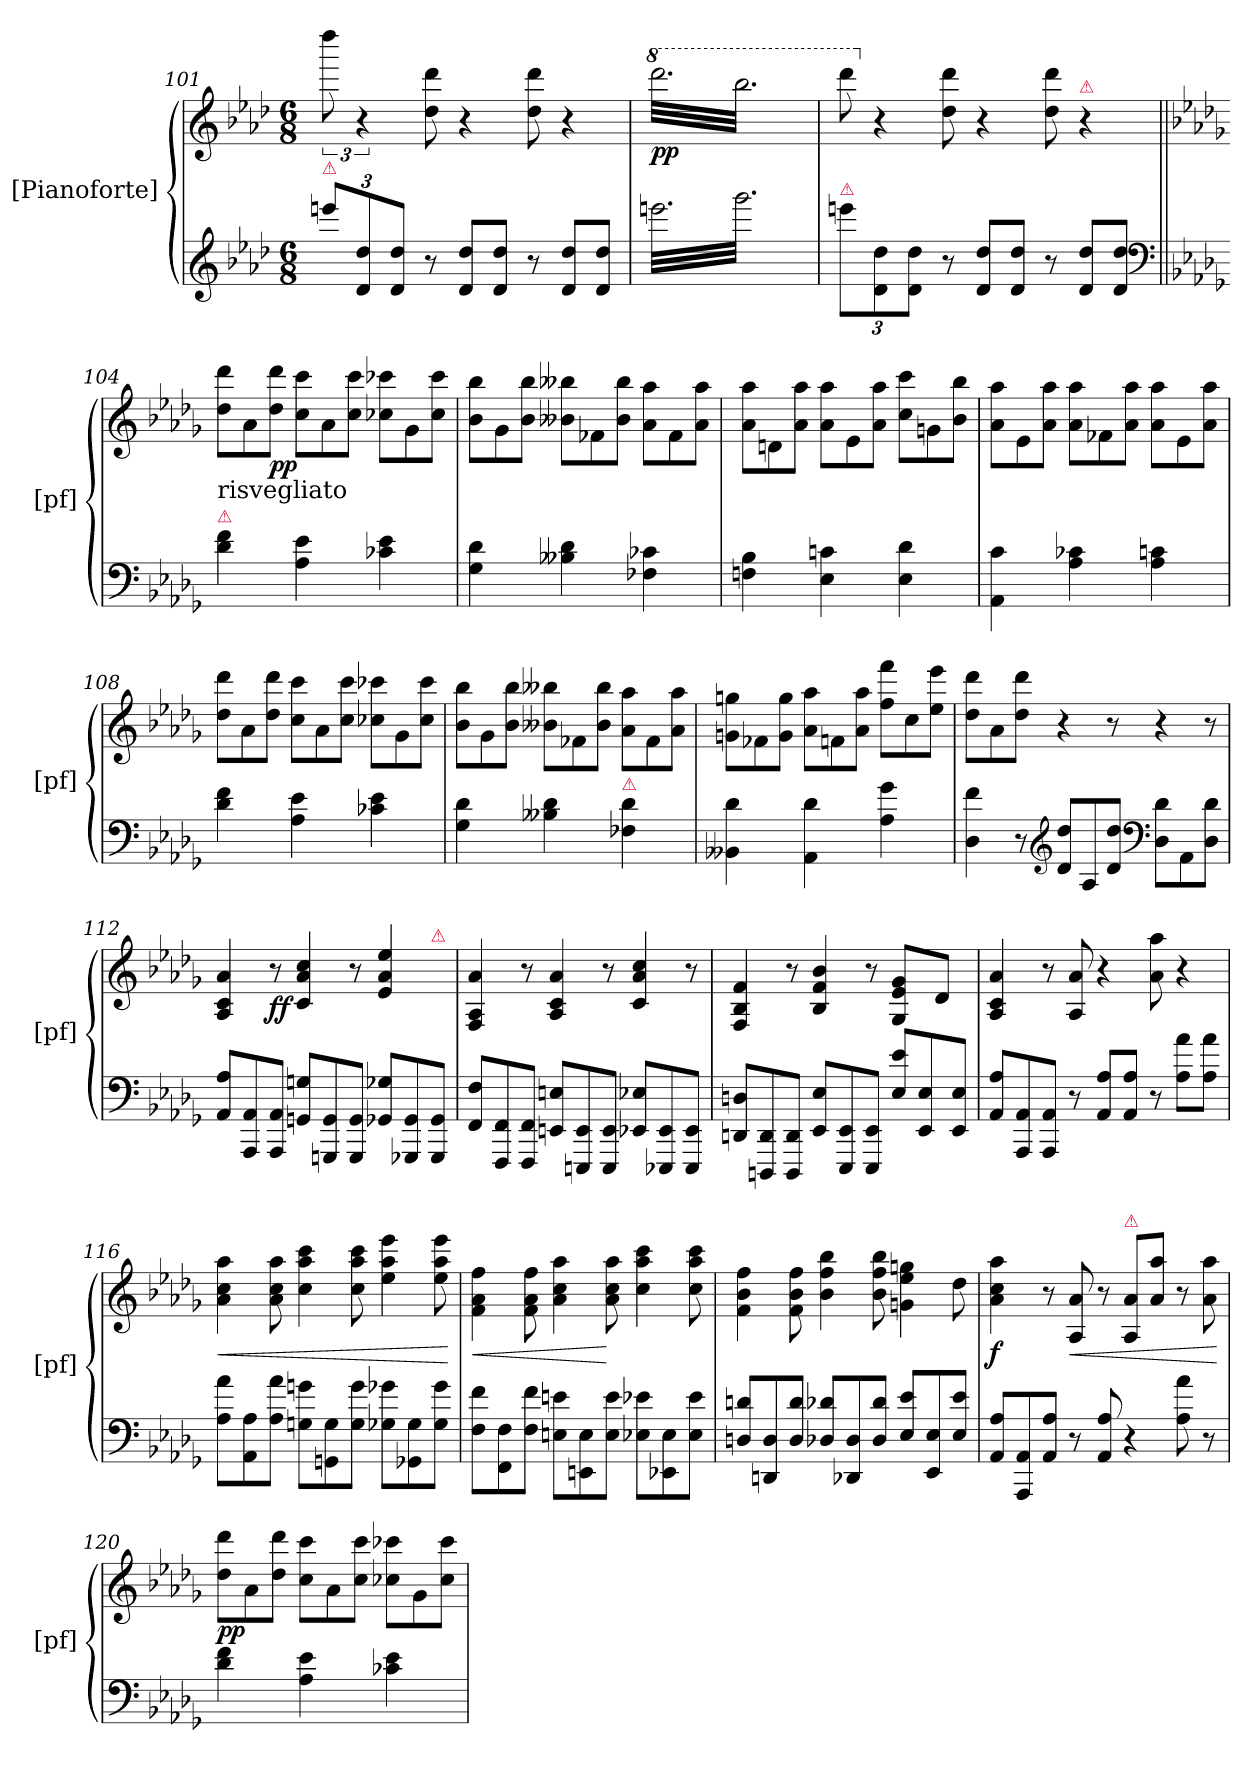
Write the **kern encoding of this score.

**kern	**kern	**dynam
*part2	*part1	*part1
*staff2	*staff1	*staff1
*	*I"[Pianoforte]	*
*	*I'[pf]	*
*clefG2	*clefG2	*
*k[b-e-a-d-]	*k[b-e-a-d-]	*
*M6/8	*M6/8	*
=101	=101	=101
!LO:TX:a:color=crimson:t=⚠	!	!
12eeen\L	12dddd-\	.
12d-/ 12dd-/	6r	.
12d-/ 12dd-/J	.	.
*Xtuplet	*Xtuplet	*
12r	12dd-\ 12ddd-\	.
12d-/ 12dd-/L	6r	.
12d-/ 12dd-/J	.	.
12r	12dd-\ 12ddd-\	.
12d-/ 12dd-/L	6r	.
12d-/ 12dd-/J	.	.
=102	=102	=102
*	*8va	*
*tremolo	*	*
*	*tremolo	*
32eeen\LLL	32dddd-\LLL	pp
32ggg\	32bbb-\	.
32eeen\	32dddd-\	.
32ggg\	32bbb-\	.
32eeen\	32dddd-\	.
32ggg\	32bbb-\	.
32eeen\	32dddd-\	.
32ggg\	32bbb-\	.
32eeen\	32dddd-\	.
32ggg\	32bbb-\	.
32eeen\	32dddd-\	.
32ggg\	32bbb-\	.
32eeen\	32dddd-\	.
32ggg\	32bbb-\	.
32eeen\	32dddd-\	.
32ggg\	32bbb-\	.
32eeen\	32dddd-\	.
32ggg\	32bbb-\	.
32eeen\	32dddd-\	.
32ggg\	32bbb-\	.
32eeen\	32dddd-\	.
32ggg\	32bbb-\	.
32eeen\	32dddd-\	.
32ggg\JJJ	32bbb-\JJJ	.
*	*Xtremolo	*
*Xtremolo	*	*
=103	=103	=103
*tuplet	*	*
!LO:TX:a:color=crimson:t=⚠	!	!
12eeen\L	12dddd-\	.
.	.	.
.	.	.
*	*X8va	*
12d-\ 12dd-\	6r	.
.	.	.
.	.	.
.	.	.
12d-\ 12dd-\J	.	.
.	.	.
.	.	.
*Xtuplet	*	*
12r	12dd-\ 12ddd-\	.
.	.	.
.	.	.
12d-/ 12dd-/L	6r	.
.	.	.
12d-/ 12dd-/J	.	.
12r	12dd-\ 12ddd-\	.
!	!LO:TX:a:color=crimson:t=⚠	!
12d-/ 12dd-/L	6r	.
12d-/ 12dd-/J	.	.
*clefF4	*	*
=104||	=104||	=104||
*k[b-e-a-d-g-]	*k[b-e-a-d-g-]	*
!	!LO:TX:b:t=risvegliato	!
!LO:TX:a:color=crimson:t=⚠	!	!
4d-\ 4f\	12dd-\ 12ddd-\L	.
.	12a-\	.
.	12dd-\ 12ddd-\J	pp
4A-\ 4e-\	12cc\ 12ccc\L	.
.	12a-\	.
.	12cc\ 12ccc\J	.
4c-X\ 4e-\	12cc-X\ 12ccc-X\L	.
.	12g-\	.
.	12cc-\ 12ccc-\J	.
=105	=105	=105
4G-\ 4d-\	12b-\ 12bb-\L	.
.	12g-\	.
.	12b-\ 12bb-\J	.
4B--X\ 4d-\	12b--X\ 12bb--X\L	.
.	12f-X\	.
.	12b--\ 12bb--\J	.
4F-X\ 4c-X\	12a-\ 12aa-\L	.
.	12f-\	.
.	12a-\ 12aa-\J	.
=106	=106	=106
4Fn\ 4B-\	12a-\ 12aa-\L	.
.	12dn\	.
.	12a-\ 12aa-\J	.
4E-\ 4cn\	12a-\ 12aa-\L	.
.	12e-\	.
.	12a-\ 12aa-\J	.
4E-\ 4d-\	12cc\ 12ccc\L	.
.	12gn\	.
.	12b-\ 12bb-\J	.
=107	=107	=107
4AA-\ 4c\	12a-\ 12aa-\L	.
.	12e-\	.
.	12a-\ 12aa-\J	.
4A-\ 4c-X\	12a-\ 12aa-\L	.
.	12f-X\	.
.	12a-\ 12aa-\J	.
4A-\ 4cn\	12a-\ 12aa-\L	.
.	12e-\	.
.	12a-\ 12aa-\J	.
=108	=108	=108
4d-\ 4f\	12dd-\ 12ddd-\L	.
.	12a-\	.
.	12dd-\ 12ddd-\J	.
4A-\ 4e-\	12cc\ 12ccc\L	.
.	12a-\	.
.	12cc\ 12ccc\J	.
4c-X\ 4e-\	12cc-X\ 12ccc-X\L	.
.	12g-\	.
.	12cc-\ 12ccc-\J	.
=109	=109	=109
4G-\ 4d-\	12b-\ 12bb-\L	.
.	12g-\	.
.	12b-\ 12bb-\J	.
4B--X\ 4d-\	12b--X\ 12bb--X\L	.
.	12f-X\	.
.	12b--\ 12bb--\J	.
!LO:TX:a:color=crimson:t=⚠	!	!
4F-X\ 4d-\	12a-\ 12aa-\L	.
.	12f-\	.
.	12a-\ 12aa-\J	.
=110	=110	=110
4BB--X\ 4d-\	12gn\ 12ggn\L	.
.	12f-X\	.
.	12g\ 12gg\J	.
4AA-\ 4d-\	12a-\ 12aa-\L	.
.	12fn\	.
.	12a-\ 12aa-\J	.
4A-\ 4g-\	12ff\ 12fff\L	.
.	12cc\	.
.	12ee-\ 12eee-\J	.
=111	=111	=111
6D-\ 6f\	12dd-\ 12ddd-\L	.
.	12a-\	.
12r	12dd-\ 12ddd-\J	.
*clefG2	*	*
12d-/ 12dd-/L	6r	.
12A-/	.	.
12d-/ 12dd-/J	12r	.
*clefF4	*	*
12D-\ 12d-\L	6r	.
12AA-\	.	.
12D-\ 12d-\J	12r	.
=112	=112	=112
12AA-/ 12A-/L	6A-/ 6c/ 6a-/	.
12AAA-/ 12AA-/	.	.
12AAA-/ 12AA-/J	12r	ff
12GGn/ 12Gn/L	6c/ 6a-/ 6cc/	.
12GGGn/ 12GG/	.	.
12GGG/ 12GG/J	12r	.
12GG-X/ 12G-X/L	6e-/ 6a-/ 6ee-/	.
12GGG-X/ 12GG-/	.	.
!	!LO:TX:a:color=crimson:t=⚠	!
12GGG-/ 12GG-/J	12ryy	.
=113	=113	=113
12FF/ 12F/L	6F/ 6A-/ 6a-/	.
12FFF/ 12FF/	.	.
12FFF/ 12FF/J	12r	.
12EEn/ 12En/L	6A-/ 6c/ 6a-/	.
12EEEn/ 12EE/	.	.
12EEE/ 12EE/J	12r	.
12EE-X/ 12E-X/L	6c/ 6a-/ 6cc/	.
12EEE-X/ 12EE-/	.	.
12EEE-/ 12EE-/J	12r	.
=114	=114	=114
12DDn/ 12Dn/L	6F/ 6B-/ 6f/	.
12DDDn/ 12DD/	.	.
12DDD/ 12DD/J	12r	.
12EE-/ 12E-/L	6B-/ 6f/ 6b-/	.
12EEE-/ 12EE-/	.	.
12EEE-/ 12EE-/J	12r	.
12E-/ 12e-/L	8G-/ 8e-/ 8g-/L	.
12EE-/ 12E-/	.	.
.	8d-/J	.
12EE-/ 12E-/J	.	.
=115	=115	=115
12AA-/ 12A-/L	6A-/ 6c/ 6a-/	.
12AAA-/ 12AA-/	.	.
12AAA-/ 12AA-/J	12r	.
12r	12A-/ 12a-/	.
12AA-/ 12A-/L	6r	.
12AA-/ 12A-/J	.	.
12r	12a-\ 12aa-\	.
12A-\ 12a-\L	6r	.
12A-\ 12a-\J	.	.
=116	=116	=116
!	!	!LO:HP:b
12A-\ 12a-\L	6a-\ 6cc\ 6aa-\	<
12AA-\ 12A-\	.	.
12A-\ 12a-\J	12a-\ 12cc\ 12aa-\	.
12Gn\ 12gn\L	6cc\ 6aa-\ 6ccc\	.
12GGn\ 12G\	.	.
12G\ 12g\J	12cc\ 12aa-\ 12ccc\	.
12G-X\ 12g-X\L	6ee-\ 6aa-\ 6eee-\	.
12GG-X\ 12G-\	.	.
12G-\ 12g-\J	12ee-\ 12aa-\ 12eee-\	.
.	.	[
=117	=117	=117
!	!	!LO:HP:b
12F\ 12f\L	6f\ 6a-\ 6ff\	<
12FF\ 12F\	.	.
12F\ 12f\J	12f\ 12a-\ 12ff\	.
12En\ 12en\L	6a-\ 6cc\ 6aa-\	.
12EEn\ 12E\	.	.
12E\ 12e\J	12a-\ 12cc\ 12aa-\	[
12E-X\ 12e-X\L	6cc\ 6aa-\ 6ccc\	.
12EE-X\ 12E-\	.	.
12E-\ 12e-\J	12cc\ 12aa-\ 12ccc\	.
=118	=118	=118
12Dn/ 12dn/L	6f\ 6b-\ 6ff\	.
12DDn/ 12D/	.	.
12D/ 12d/J	12f\ 12b-\ 12ff\	.
12D-X/ 12d-X/L	6b-\ 6ff\ 6bb-\	.
12DD-X/ 12D-/	.	.
12D-/ 12d-/J	12b-\ 12ff\ 12bb-\	.
12E-/ 12e-/L	6gn\ 6ee-\ 6ggn\	.
12EE-/ 12E-/	.	.
12E-/ 12e-/J	12dd-\	.
=119	=119	=119
12AA-/ 12A-/L	6a-\ 6cc\ 6aa-\	f
12AAA-/ 12AA-/	.	.
12AA-/ 12A-/J	12r	.
!	!	!LO:HP:b
12r	12A-/ 12a-/	<
12AA-/ 12A-/	12r	.
!	!LO:TX:a:color=crimson:t=⚠	!
!LO:N:vis=4	!	!
12r	12A-/ 12a-/L	.
12ryy	12a-\ 12aa-\J	.
12A-\ 12a-\	12r	.
12r	12a-\ 12aa-\	.
.	.	[
=120	=120	=120
4d-\ 4f\	12dd-\ 12ddd-\L	pp
.	12a-\	.
.	12dd-\ 12ddd-\J	.
4A-\ 4e-\	12cc\ 12ccc\L	.
.	12a-\	.
.	12cc\ 12ccc\J	.
4c-X\ 4e-\	12cc-X\ 12ccc-X\L	.
.	12g-\	.
.	12cc-\ 12ccc-\J	.
=	=	=
*-	*-	*-
